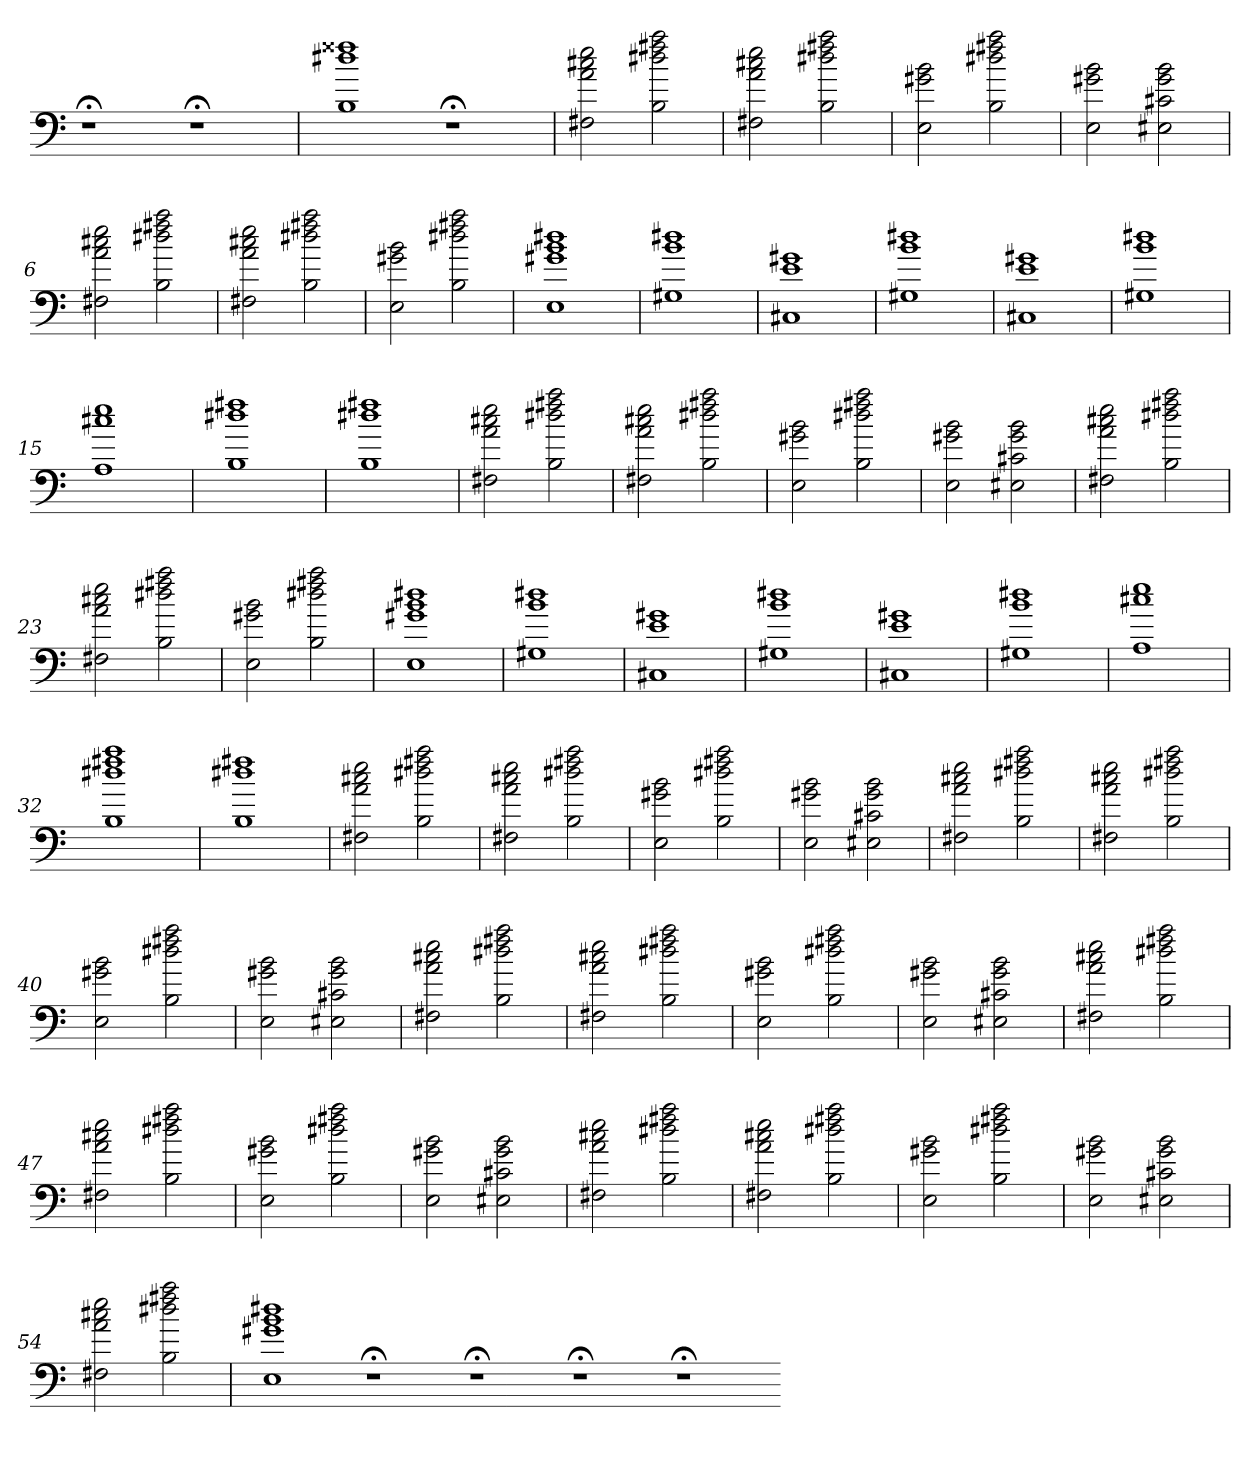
**kern
*part1
*staff1
=
1r;<
1r;<
=1
1B 1dd#X 1ff##X
1r;<
=2
2F#X 2a 2cc#X 2ee
2B 2dd#X 2ff#X 2aa
=3
2F#X 2a 2cc#X 2ee
2B 2dd#X 2ff#X 2aa
=4
2E 2g#X 2b
2B 2dd#X 2ff#X 2aa
=5
2E 2g#X 2b
2E#X 2c#X 2g# 2b
=6
2F#X 2a 2cc#X 2ee
2B 2dd#X 2ff#X 2aa
=7
2F#X 2a 2cc#X 2ee
2B 2dd#X 2ff#X 2aa
=8
2E 2g#X 2b
2B 2dd#X 2ff#X 2aa
=9
1E 1g#X 1b 1dd#X
=10
1G#X 1b 1dd#X
=11
1C#X 1e 1g#X
=12
1G#X 1b 1dd#X
=13
1C#X 1e 1g#X
=14
1G#X 1b 1dd#X
=15
1A 1cc#X 1ee
=16
1B 1dd#X 1ff#X
=17
1B 1dd#X 1ff#X
=18
2F#X 2a 2cc#X 2ee
2B 2dd#X 2ff#X 2aa
=19
2F#X 2a 2cc#X 2ee
2B 2dd#X 2ff#X 2aa
=20
2E 2g#X 2b
2B 2dd#X 2ff#X 2aa
=21
2E 2g#X 2b
2E#X 2c#X 2g# 2b
=22
2F#X 2a 2cc#X 2ee
2B 2dd#X 2ff#X 2aa
=23
2F#X 2a 2cc#X 2ee
2B 2dd#X 2ff#X 2aa
=24
2E 2g#X 2b
2B 2dd#X 2ff#X 2aa
=25
1E 1g#X 1b 1dd#X
=26
1G#X 1b 1dd#X
=27
1C#X 1e 1g#X
=28
1G#X 1b 1dd#X
=29
1C#X 1e 1g#X
=30
1G#X 1b 1dd#X
=31
1A 1cc#X 1ee
=32
1B 1dd#X 1ff#X 1aa
=33
1B 1dd#X 1ff#X
=34
2F#X 2a 2cc#X 2ee
2B 2dd#X 2ff#X 2aa
=35
2F#X 2a 2cc#X 2ee
2B 2dd#X 2ff#X 2aa
=36
2E 2g#X 2b
2B 2dd#X 2ff#X 2aa
=37
2E 2g#X 2b
2E#X 2c#X 2g# 2b
=38
2F#X 2a 2cc#X 2ee
2B 2dd#X 2ff#X 2aa
=39
2F#X 2a 2cc#X 2ee
2B 2dd#X 2ff#X 2aa
=40
2E 2g#X 2b
2B 2dd#X 2ff#X 2aa
=41
2E 2g#X 2b
2E#X 2c#X 2g# 2b
=42
2F#X 2a 2cc#X 2ee
2B 2dd#X 2ff#X 2aa
=43
2F#X 2a 2cc#X 2ee
2B 2dd#X 2ff#X 2aa
=44
2E 2g#X 2b
2B 2dd#X 2ff#X 2aa
=45
2E 2g#X 2b
2E#X 2c#X 2g# 2b
=46
2F#X 2a 2cc#X 2ee
2B 2dd#X 2ff#X 2aa
=47
2F#X 2a 2cc#X 2ee
2B 2dd#X 2ff#X 2aa
=48
2E 2g#X 2b
2B 2dd#X 2ff#X 2aa
=49
2E 2g#X 2b
2E#X 2c#X 2g# 2b
=50
2F#X 2a 2cc#X 2ee
2B 2dd#X 2ff#X 2aa
=51
2F#X 2a 2cc#X 2ee
2B 2dd#X 2ff#X 2aa
=52
2E 2g#X 2b
2B 2dd#X 2ff#X 2aa
=53
2E 2g#X 2b
2E#X 2c#X 2g# 2b
=54
2F#X 2a 2cc#X 2ee
2B 2dd#X 2ff#X 2aa
=55
1E 1g#X 1b 1dd#X
1r;<
1r;<
1r;<
1r;<
=-
*-
